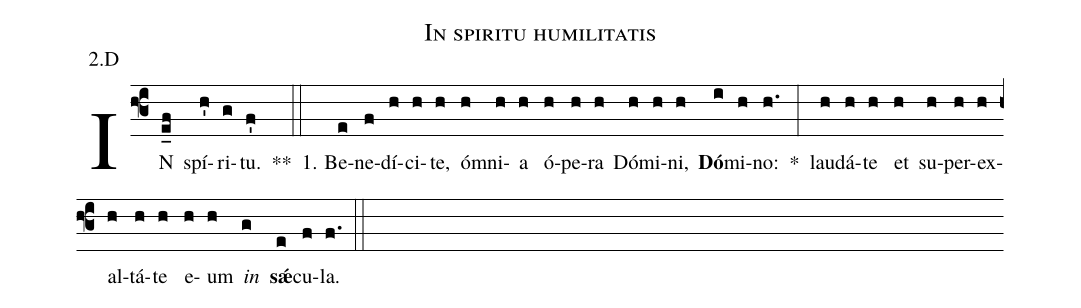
name:In spiritu humilitatis;
office-part:Antiphona;
mode:2;
annotation: 2.D;
%%
(f3) IN(e_f) spí(h')ri(g)tu.(f') **(::)
1. Be(e)ne(f)dí(h)ci(h)te,(h) óm(h)ni(h)a(h) ó(h)pe(h)ra(h) Dó(h)mi(h)ni,(h) <b>Dó</b>(i)mi(h)no:(h.) *(:) lau(h)dá(h)te(h) et(h) su(h)per(h)ex(h)al(h)tá(h)te(h) e(h)um(h) <i>in</i>(g) <b>s<sp>'ae</sp></b>(e)cu(f)la.(f.) (::)
